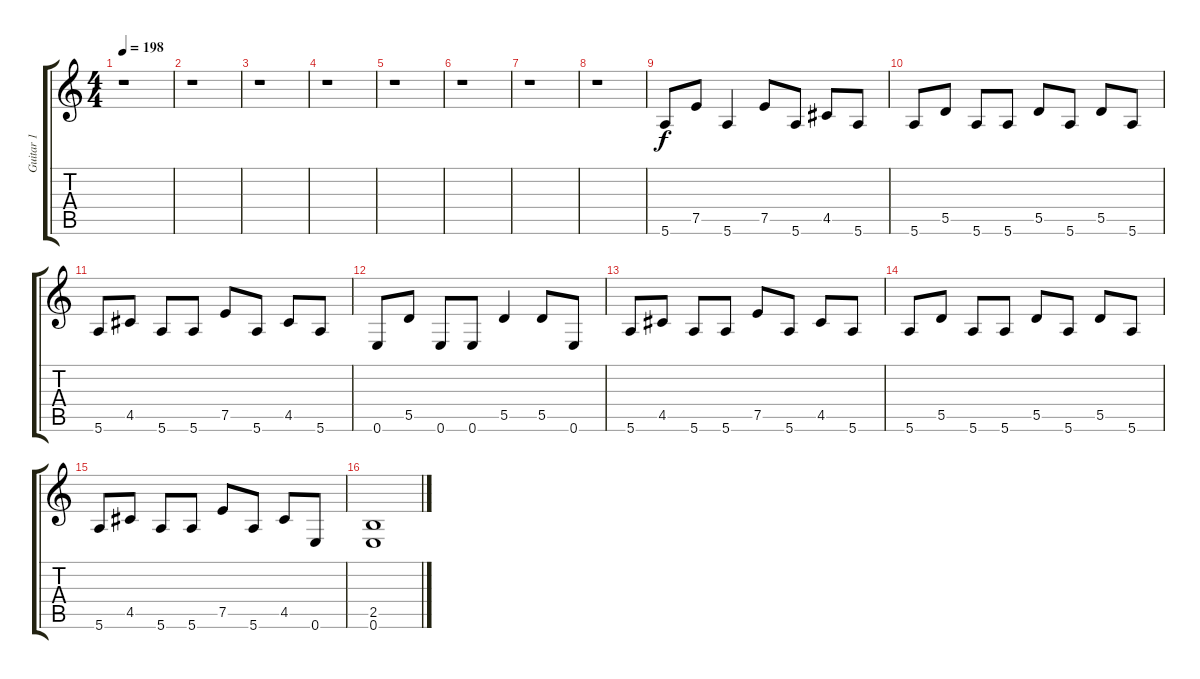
\track ("Guitar 1" "Guitar 1") {instrument electricguitarclean}
\staff {score tabs}
\tuning (E4 B3 G3 D3 A2 E2) {hide}
\ts (4 4)
\tempo 198
\clef g2
\ks c
r.1{dy f instrument electricguitarclean} |
r.1 |
r.1 |
r.1 |
r.1 |
r.1 |
r.1 |
r.1 |
5.6.8 7.5.8 5.6.4 7.5.8 5.6.8 4.5.8 5.6.8 |
5.6.8 5.5.8 5.6.8 5.6.8 5.5.8 5.6.8 5.5.8 5.6.8 |
5.6.8 4.5.8 5.6.8 5.6.8 7.5.8 5.6.8 4.5.8 5.6.8 |
0.6.8 5.5.8 0.6.8 0.6.8 5.5.4 5.5.8 0.6.8 |
5.6.8 4.5.8 5.6.8 5.6.8 7.5.8 5.6.8 4.5.8 5.6.8 |
5.6.8 5.5.8 5.6.8 5.6.8 5.5.8 5.6.8 5.5.8 5.6.8 |
5.6.8 4.5.8 5.6.8 5.6.8 7.5.8 5.6.8 4.5.8 0.6.8 |
(2.5 0.6).1
